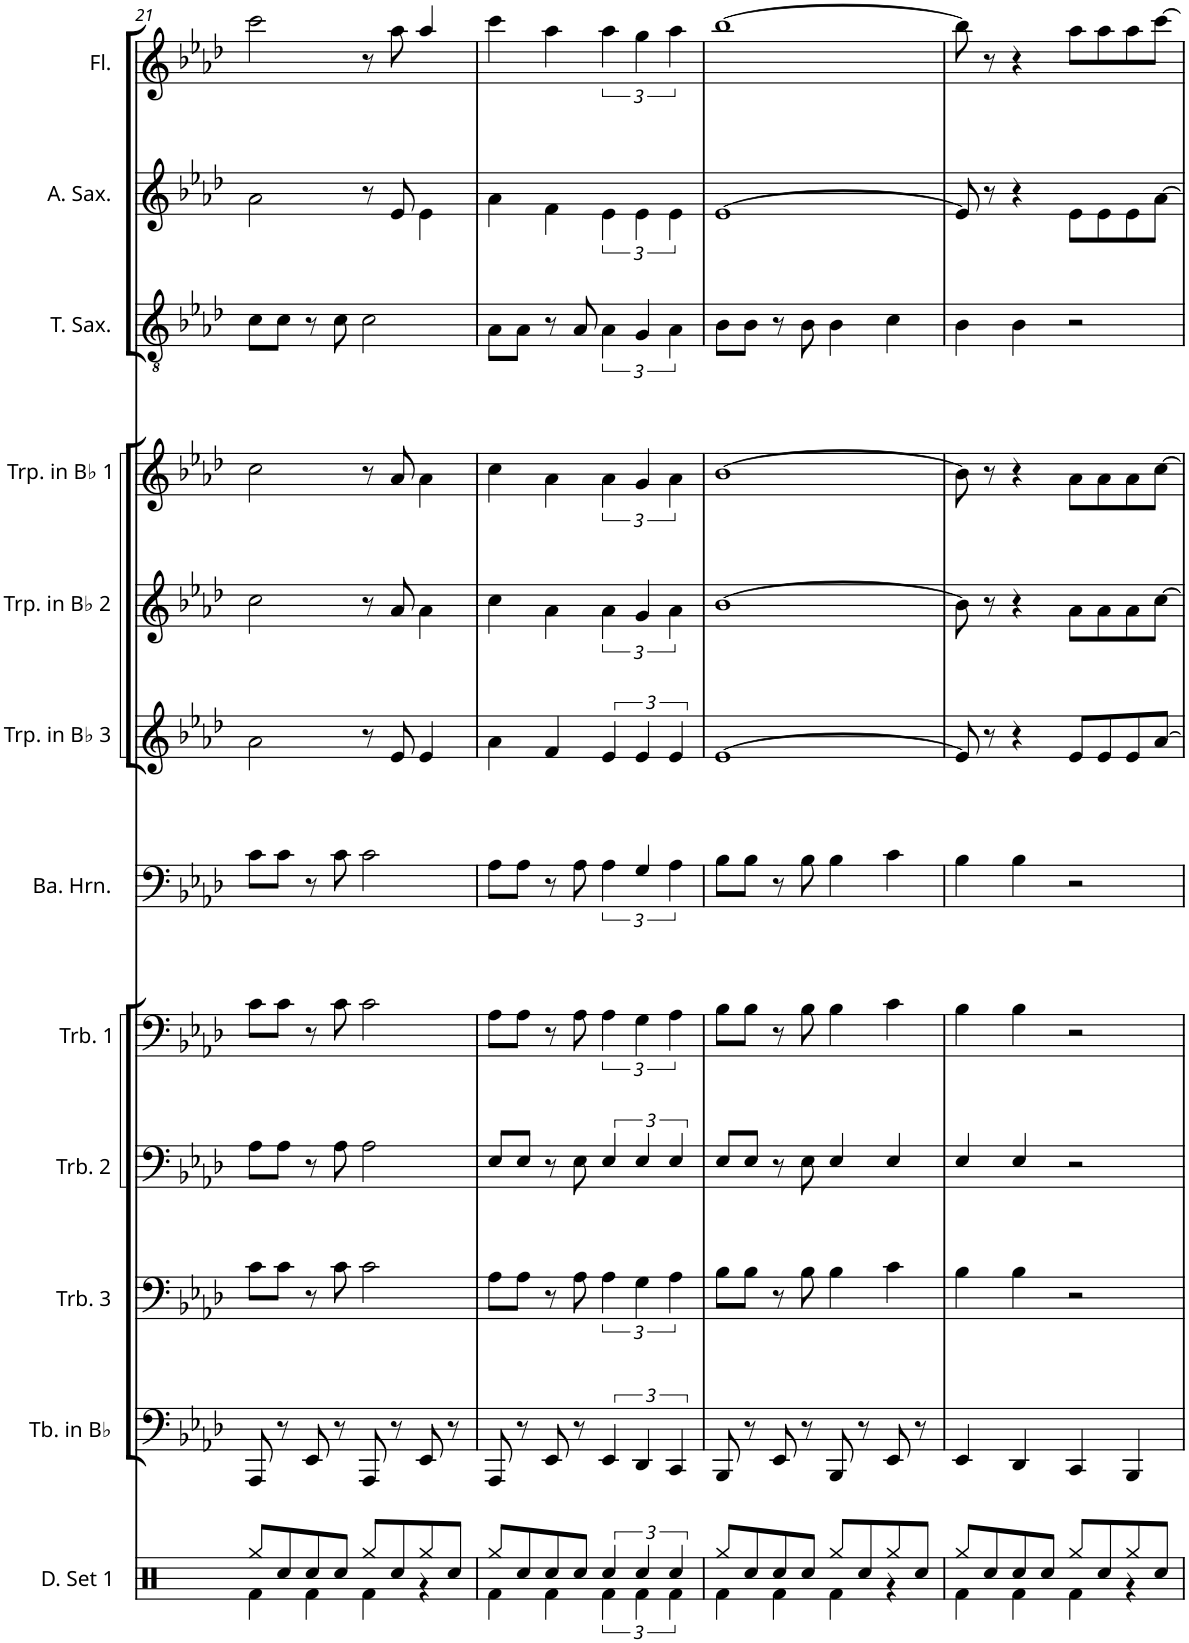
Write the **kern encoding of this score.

**kern	**kern	**kern	**kern	**kern	**kern	**kern	**kern	**kern	**kern	**kern	**kern
*part12	*part11	*part10	*part9	*part8	*part7	*part6	*part5	*part4	*part3	*part2	*part1
*staff12	*staff11	*staff10	*staff9	*staff8	*staff7	*staff6	*staff5	*staff4	*staff3	*staff2	*staff1
*I"Drumset 1	*I"Tuba in Bb	*I"Trombone 3	*I"Trombone 2	*I"Trombone 1	*I"Bariton-hoorn	*I"Trompet in Bb 3	*I"Trompet in Bb 2	*I"Trompet in Bb 1	*I"Tenor-saxofoon	*I"Alt-saxofoon	*I"Dwarsfluit
*I'D. Set 1	*I'Tb. in Bb	*I'Trb. 3	*I'Trb. 2	*I'Trb. 1	*I'Ba. Hrn.	*I'Trp. in Bb 3	*I'Trp. in Bb 2	*I'Trp. in Bb 1	*I'T. Sax.	*I'A. Sax.	*
!!LO:PB:g=z
*clefX	*clefF4	*clefF4	*clefF4	*clefF4	*clefF4	*clefG2	*clefG2	*clefG2	*clefGv2	*clefG2	*clefG2
*	*	*	*	*	*Trd4c7	*Trd1c2	*Trd1c2	*Trd1c2	*Trd8c14	*Trd5c9	*
*k[]	*k[b-e-a-d-]	*k[b-e-a-d-]	*k[b-e-a-d-]	*k[b-e-a-d-]	*k[b-e-a-d-]	*k[b-e-a-d-]	*k[b-e-a-d-]	*k[b-e-a-d-]	*k[b-e-a-d-]	*k[b-e-a-d-]	*k[b-e-a-d-]
*M4/4	*M4/4	*M4/4	*M4/4	*M4/4	*M4/4	*M4/4	*M4/4	*M4/4	*M4/4	*M4/4	*M4/4
=21	=21	=21	=21	=21	=21	=21	=21	=21	=21	=21	=21
*^	*	*	*	*	*	*	*	*	*	*	*
8Rgg/L	4Rf\	8AAA-/	8c\L	8A-\L	8c\L	8c\L	2a-\	2cc\	2cc\	8c\L	2a-\	2ccc\
8Rcc/	.	8r	8c\J	8A-\J	8c\J	8c\J	.	.	.	8c\J	.	.
8Rcc/	4Rf\	8EE-/	8r	8r	8r	8r	.	.	.	8r	.	.
8Rcc/J	.	8r	8c\	8A-\	8c\	8c\	.	.	.	8c\	.	.
8Rgg/L	4Rf\	8AAA-/	2c\	2A-\	2c\	2c\	8r	8r	8r	2c\	8r	8r
8Rcc/	.	8r	.	.	.	.	8e-/	8a-/	8a-/	.	8e-/	8aa-\
8Rgg/	4r	8EE-/	.	.	.	.	4e-/	4a-\	4a-\	.	4e-\	4aa-/
8Rcc/J	.	8r	.	.	.	.	.	.	.	.	.	.
=22	=22	=22	=22	=22	=22	=22	=22	=22	=22	=22	=22	=22
8Rgg/L	4Rf\	8AAA-/	8A-\L	8E-/L	8A-\L	8A-\L	4a-\	4cc\	4cc\	8A-\L	4a-\	4ccc\
8Rcc/	.	8r	8A-\J	8E-/J	8A-\J	8A-\J	.	.	.	8A-\J	.	.
8Rcc/	4Rf\	8EE-/	8r	8r	8r	8r	4f/	4a-\	4a-\	8r	4f\	4aa-\
8Rcc/J	.	8r	8A-\	8E-\	8A-\	8A-\	.	.	.	8A-/	.	.
6Rcc/	6Rf\	6EE-/	6A-\	6E-/	6A-\	6A-\	6e-/	6a-\	6a-\	6A-\	6e-\	6aa-\
6Rcc/	6Rf\	6DD-/	6G\	6E-/	6G\	6G/	6e-/	6g/	6g/	6G/	6e-\	6gg\
6Rcc/	6Rf\	6CC/	6A-\	6E-/	6A-\	6A-\	6e-/	6a-\	6a-\	6A-\	6e-\	6aa-\
=23	=23	=23	=23	=23	=23	=23	=23	=23	=23	=23	=23	=23
8Rgg/L	4Rf\	8BBB-/	8B-\L	8E-/L	8B-\L	8B-\L	[>1e-	[1b-	[1b-	8B-\L	[1e-	[1bb-
8Rcc/	.	8r	8B-\J	8E-/J	8B-\J	8B-\J	.	.	.	8B-\J	.	.
8Rcc/	4Rf\	8EE-/	8r	8r	8r	8r	.	.	.	8r	.	.
8Rcc/J	.	8r	8B-\	8E-\	8B-\	8B-\	.	.	.	8B-\	.	.
8Rgg/L	4Rf\	8BBB-/	4B-\	4E-/	4B-\	4B-\	.	.	.	4B-\	.	.
8Rcc/	.	8r	.	.	.	.	.	.	.	.	.	.
8Rgg/	4r	8EE-/	4c\	4E-/	4c\	4c\	.	.	.	4c\	.	.
8Rcc/J	.	8r	.	.	.	.	.	.	.	.	.	.
=24	=24	=24	=24	=24	=24	=24	=24	=24	=24	=24	=24	=24
8Rgg/L	4Rf\	4EE-/	4B-\	4E-/	4B-\	4B-\	8e-/]	8b-\]	8b-\]	4B-\	8e-/]	8bb-\]
8Rcc/	.	.	.	.	.	.	8r	8r	8r	.	8r	8r
8Rcc/	4Rf\	4DD-/	4B-\	4E-/	4B-\	4B-\	4r	4r	4r	4B-\	4r	4r
8Rcc/J	.	.	.	.	.	.	.	.	.	.	.	.
8Rgg/L	4Rf\	4CC/	2r	2r	2r	2r	8e-/L	8a-\L	8a-\L	2r	8e-\L	8aa-\L
8Rcc/	.	.	.	.	.	.	8e-/	8a-\	8a-\	.	8e-\	8aa-\
8Rgg/	4r	4BBB-/	.	.	.	.	8e-/	8a-\	8a-\	.	8e-\	8aa-\
8Rcc/J	.	.	.	.	.	.	[8a-/J	[8cc\J	[8cc\J	.	[8a-\J	[8ccc\J
*v	*v	*	*	*	*	*	*	*	*	*	*	*
=	=	=	=	=	=	=	=	=	=	=	=
*-	*-	*-	*-	*-	*-	*-	*-	*-	*-	*-	*-
